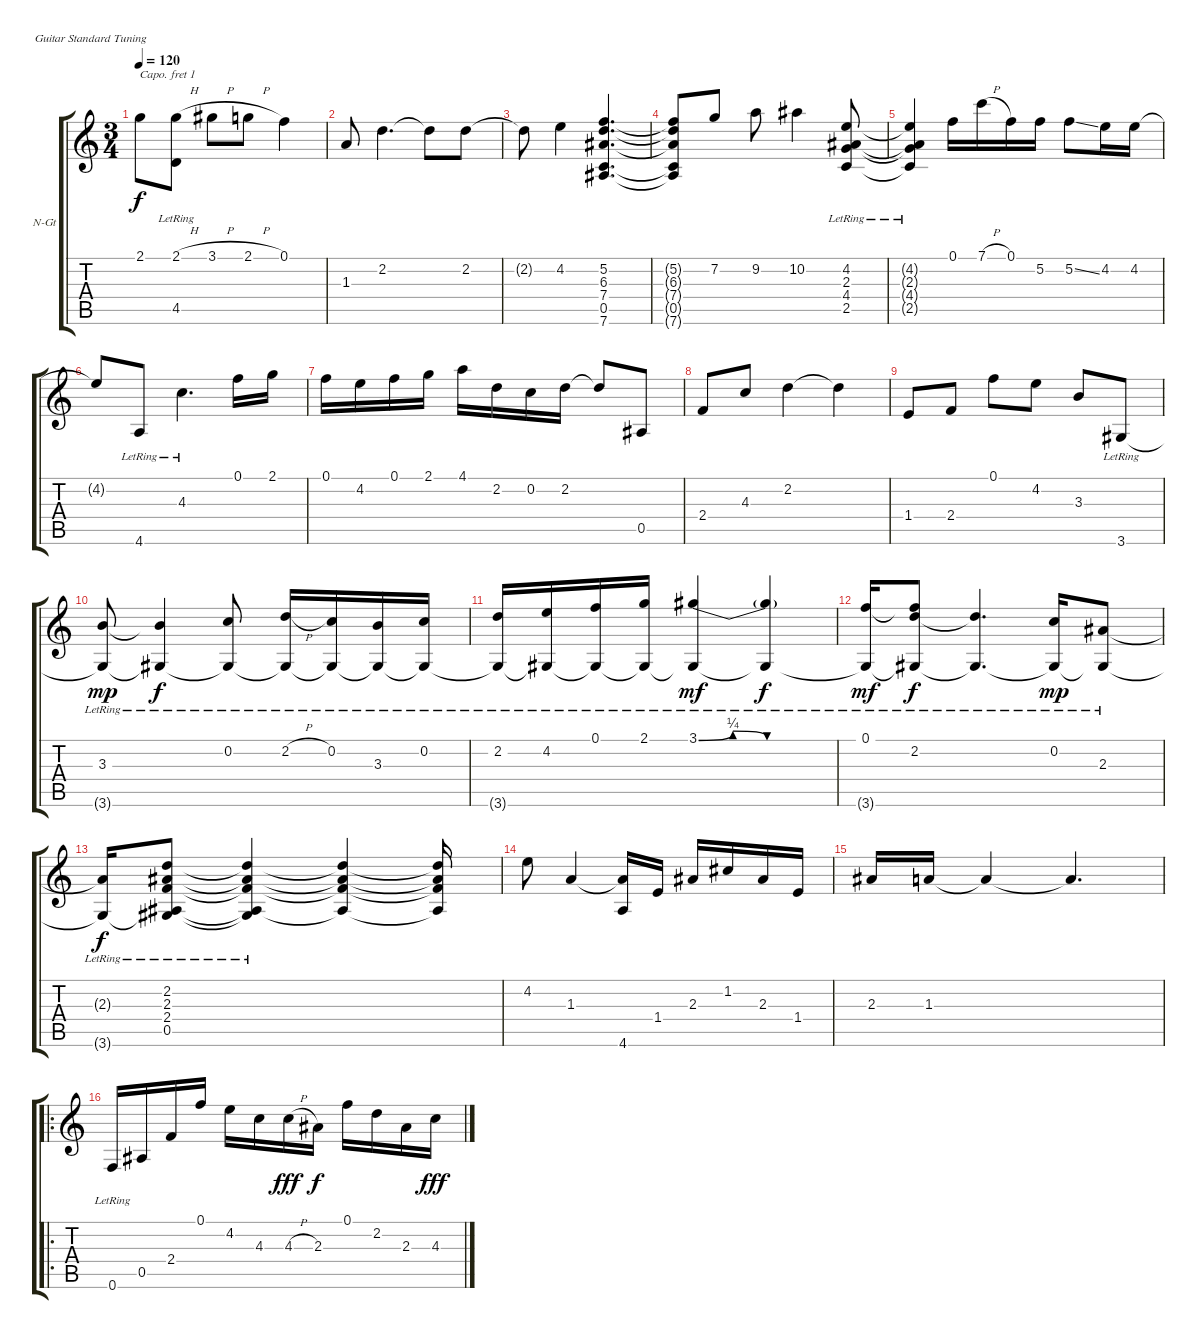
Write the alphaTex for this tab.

\bracketExtendMode groupsimilarinstruments
\firstSystemTrackNameOrientation horizontal
\otherSystemsTrackNameOrientation horizontal
\track ("Minera" "N-Gt") {instrument acousticguitarnylon}
\staff {score tabs}
\capo 1
\tuning (E4 B3 G3 D3 A2 E2)
\ts (3 4)
\tempo 120
\clef g2
\ks c
2.1.8{dy f} (2.1{h} 4.5{lr}).8 3.1{h}.8 2.1{h}.8 0.1.4 |
1.3.8 2.2.4{d} 2.2{t}.8 2.2.8 |
2.2{t}.8 4.2.4 (5.2 6.3 7.4 0.5 7.6).4{d} |
(5.2{t} 6.3{t} 7.4{t} 0.5{t} 7.6{t}).8 7.2.8 9.2.8 10.2.4 (4.2{lr} 2.3{lr} 4.4{lr} 2.5{lr}).8 |
(4.2{lr t} 2.3{lr t} 4.4{lr t} 2.5{lr t}).4 0.1.16 7.1{h}.16 0.1.16 5.2.16 5.2{ss}.8 4.2.16 4.2.16 |
4.2{t}.8 4.6{lr}.8 4.3{lr}.4{d} 0.1.16 2.1.16 |
0.1.16 4.2.16 0.1.16 2.1.16 4.1.16 2.2.16 0.2.16 2.2.16 2.2{t}.8 0.5.8 |
2.4.8 4.3.8 2.2.4 2.2{t}.4 |
1.4.8 2.4.8 0.1.8 4.2.8 3.3.8 3.6{lr}.8 |
(3.3 3.6{lr t}).8{dy mp} (3.3{t} 3.6{lr t}).4{dy f} (0.2 3.6{lr t}).8 (2.2{h} 3.6{lr t}).16 (0.2 3.6{lr t}).16 (3.3 3.6{lr t}).16 (0.2 3.6{lr t}).16 |
(2.2 3.6{lr t}).16 (4.2 3.6{lr t}).16 (0.1 3.6{lr t}).16 (2.1 3.6{lr t}).16 (3.1{be (bendrelease 0 0 30 1 30 1 60 0)} 3.6{lr t}).4{dy mf} (3.1{be (hold 0 0 60 0) t} 3.6{lr t}).4{dy f} |
(0.1 3.6{lr t}).16{dy mf} (0.1{t} 2.2 3.6{lr t}).8{dy f} (2.2{t} 3.6{lr t}).4{d} (0.2 3.6{lr t}).16{dy mp} (2.3 3.6{lr t}).8 |
(2.3{t} 3.6{lr t}).16{dy f} (2.2 2.3 2.4 0.5 3.6{lr t}).8 (2.2{t} 2.4{t} 0.5{t} 3.6{lr t} 2.3{t}).4 (2.2{t} 2.3{t} 2.4{t} 0.5{t}).4 (2.2{t} 2.3{t} 2.4{t} 0.5{t}).16 |
4.2.8 1.3.4 (1.3{t} 4.6).16 1.4.16 2.3.16 1.2.16 2.3.16 1.4.16 |
2.3.16 1.3.16 1.3{t}.4 1.3{t}.4{d} |
\ro
0.6{lr}.16 0.5.16 2.4.16 0.1.16 4.2.16 4.3.16 4.3{h}.16{dy fff} 2.3.16{dy f} 0.1.16 2.2.16 2.3.16 4.3.16{dy fff}
